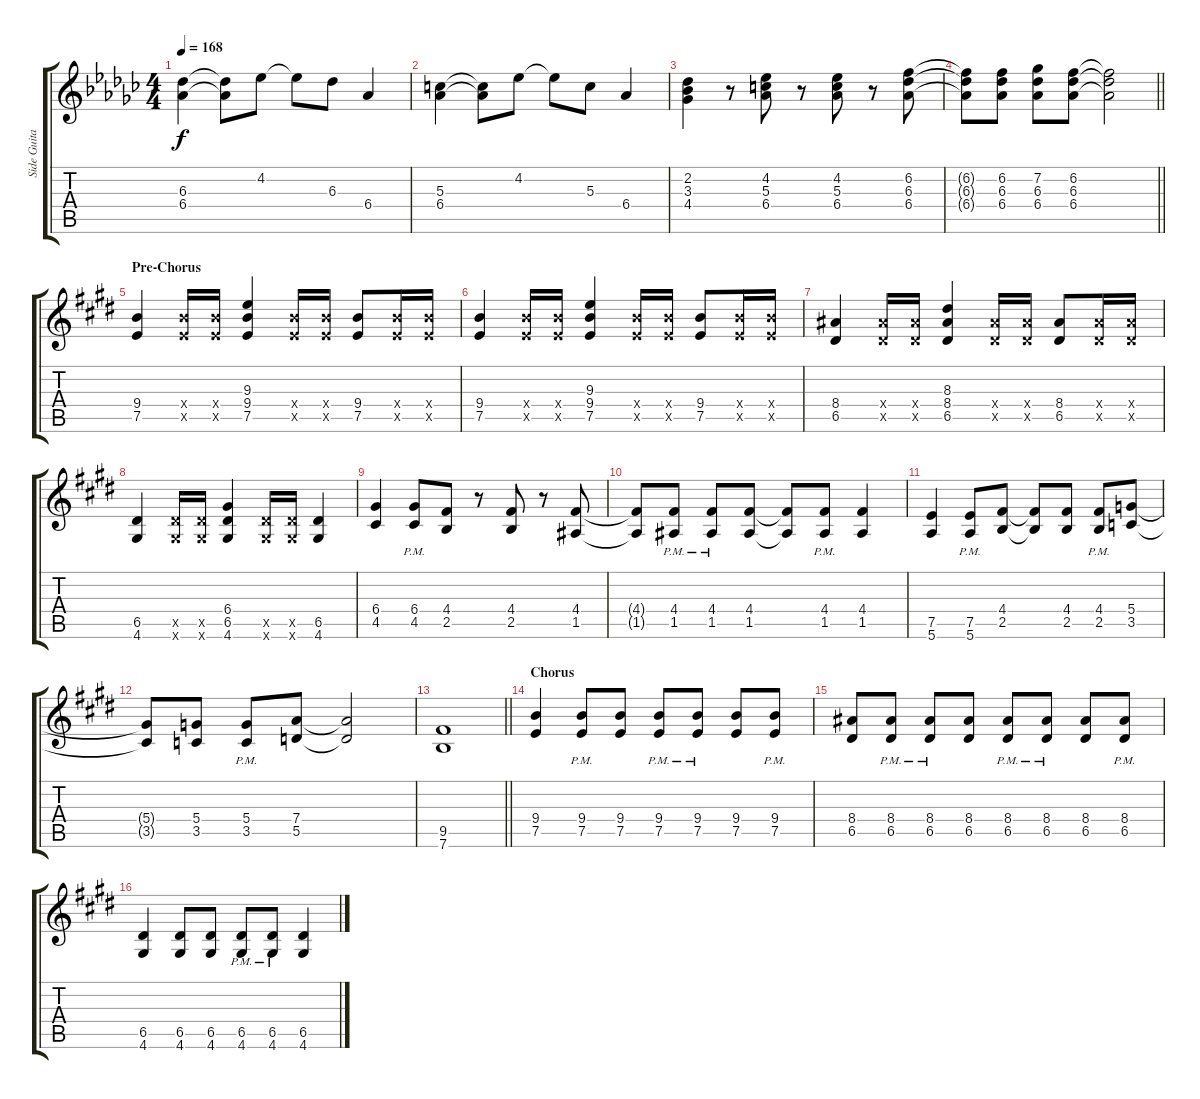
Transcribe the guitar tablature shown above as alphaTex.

\track ("Side Guitar" "Side Guita") {instrument distortionguitar}
\staff {score tabs}
\tuning (E4 B3 G3 D3 A2 E2) {hide}
\ts (4 4)
\tempo 168
\clef g2
\ks gb
(6.3 6.4).4{dy f} (6.3{t} 6.4{t}).8 4.2.8 4.2{t}.8 6.3.8 6.4.4 |
(5.3 6.4).4 (5.3{t} 6.4{t}).8 4.2.8 4.2{t}.8 5.3.8 6.4.4 |
(2.2 3.3 4.4).4 r.8 (4.2 5.3 6.4).8 r.8 (4.2 5.3 6.4).8 r.8 (6.2 6.3 6.4).8 |
\barLineRight lightlight
(6.2{t} 6.3{t} 6.4{t}).8 (6.2 6.3 6.4).8 (7.2 6.3 6.4).8 (6.2 6.3 6.4).8 (6.2{t} 6.3{t} 6.4{t}).2 |
\section ("" "Pre-Chorus")
\ks e
(9.4 7.5).4 (9.4{x} 7.5{x}).16 (9.4{x} 7.5{x}).16 (9.3 9.4 7.5).4 (9.4{x} 7.5{x}).16 (9.4{x} 7.5{x}).16 (9.4 7.5).8 (9.4{x} 7.5{x}).16 (9.4{x} 7.5{x}).16 |
(9.4 7.5).4 (9.4{x} 7.5{x}).16 (9.4{x} 7.5{x}).16 (9.3 9.4 7.5).4 (9.4{x} 7.5{x}).16 (9.4{x} 7.5{x}).16 (9.4 7.5).8 (9.4{x} 7.5{x}).16 (9.4{x} 7.5{x}).16 |
(8.4 6.5).4 (8.4{x} 6.5{x}).16 (8.4{x} 6.5{x}).16 (8.3 8.4 6.5).4 (8.4{x} 6.5{x}).16 (8.4{x} 6.5{x}).16 (8.4 6.5).8 (8.4{x} 6.5{x}).16 (8.4{x} 6.5{x}).16 |
(6.5 4.6).4 (6.5{x} 4.6{x}).16 (6.5{x} 4.6{x}).16 (6.4 6.5 4.6).4 (6.5{x} 4.6{x}).16 (6.5{x} 4.6{x}).16 (6.5 4.6).4 |
(6.4 4.5).4 (6.4{pm} 4.5{pm}).8 (4.4 2.5).8 r.8 (4.4 2.5).8 r.8 (4.4 1.5).8 |
(4.4{t} 1.5{t}).8 (4.4{pm} 1.5{pm}).8 (4.4{pm} 1.5{pm}).8 (4.4 1.5).8 (4.4{t} 1.5{t}).8 (4.4{pm} 1.5{pm}).8 (4.4 1.5).4 |
(7.5 5.6).4 (7.5{pm} 5.6{pm}).8 (4.4 2.5).8 (4.4{t} 2.5{t}).8 (4.4 2.5).8 (4.4{pm} 2.5{pm}).8 (5.4 3.5).8 |
(5.4{t} 3.5{t}).8 (5.4 3.5).8 (5.4{pm} 3.5{pm}).8 (7.4 5.5).8 (7.4{t} 5.5{t}).2 |
\barLineRight lightlight
(9.5 7.6).1 |
\section ("" "Chorus")
(9.4 7.5).4 (9.4{pm} 7.5{pm}).8 (9.4 7.5).8 (9.4{pm} 7.5{pm}).8 (9.4{pm} 7.5{pm}).8 (9.4 7.5).8 (9.4{pm} 7.5{pm}).8 |
(8.4 6.5).8 (8.4{pm} 6.5{pm}).8 (8.4{pm} 6.5{pm}).8 (8.4 6.5).8 (8.4{pm} 6.5{pm}).8 (8.4{pm} 6.5{pm}).8 (8.4 6.5).8 (8.4{pm} 6.5{pm}).8 |
(6.5 4.6).4 (6.5 4.6).8 (6.5 4.6).8 (6.5{pm} 4.6{pm}).8 (6.5{pm} 4.6{pm}).8 (6.5 4.6).4
